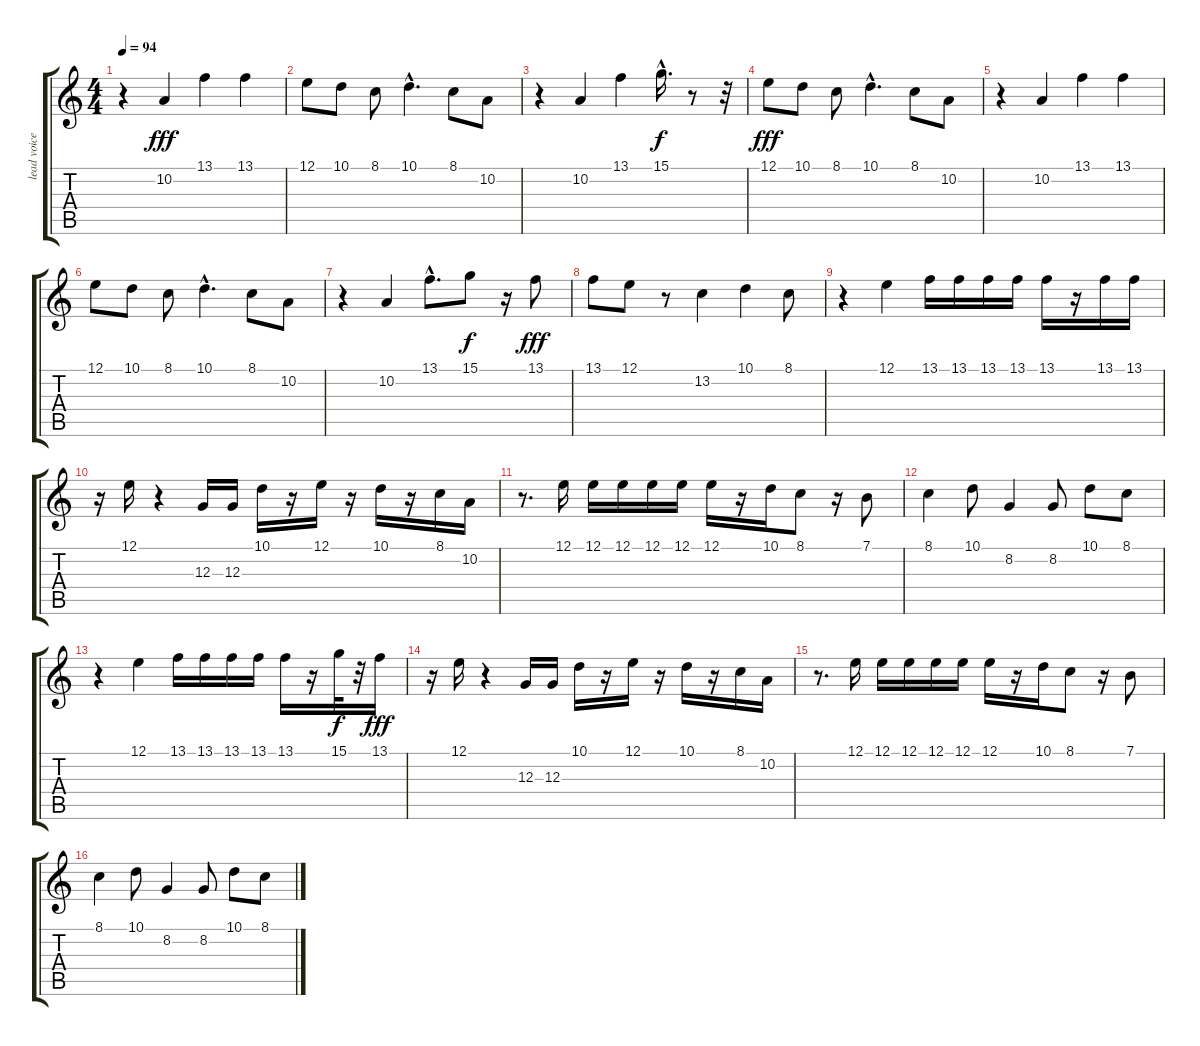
\track ("lead voice" "lead voice") {instrument fx5brightness}
\staff {score tabs}
\tuning (E4 B3 G3 D3 A2 E2) {hide}
\ts (4 4)
\tempo 94
\clef g2
\ks c
r.4{dy fff} 10.2.4 13.1.4 13.1.4 |
12.1.8 10.1.8 8.1.8 10.1{hac}.4{d} 8.1.8 10.2.8 |
r.4 10.2.4 13.1.4 15.1{hac}.16{d dy f} r.8 r.32 |
12.1.8{dy fff} 10.1.8 8.1.8 10.1{hac}.4{d} 8.1.8 10.2.8 |
r.4 10.2.4 13.1.4 13.1.4 |
12.1.8 10.1.8 8.1.8 10.1{hac}.4{d} 8.1.8 10.2.8 |
r.4 10.2.4 13.1{hac}.8{d} 15.1.8{dy f} r.16 13.1.8{dy fff} |
13.1.8 12.1.8 r.8 13.2.4 10.1.4 8.1.8 |
r.4 12.1.4 13.1.16 13.1.16 13.1.16 13.1.16 13.1.16 r.16 13.1.16 13.1.16 |
r.16 12.1.16 r.4 12.3.16 12.3.16 10.1.16 r.16 12.1.16 r.16 10.1.16 r.16 8.1.16 10.2.16 |
r.8{d} 12.1.16 12.1.16 12.1.16 12.1.16 12.1.16 12.1.16 r.16 10.1.16 8.1.8 r.16 7.1.8 |
8.1.4 10.1.8 8.2.4 8.2.8 10.1.8 8.1.8 |
r.4 12.1.4 13.1.16 13.1.16 13.1.16 13.1.16 13.1.16 r.16 15.1.32{dy f} r.32 13.1.16{dy fff} |
r.16 12.1.16 r.4 12.3.16 12.3.16 10.1.16 r.16 12.1.16 r.16 10.1.16 r.16 8.1.16 10.2.16 |
r.8{d} 12.1.16 12.1.16 12.1.16 12.1.16 12.1.16 12.1.16 r.16 10.1.16 8.1.8 r.16 7.1.8 |
8.1.4 10.1.8 8.2.4 8.2.8 10.1.8 8.1.8
